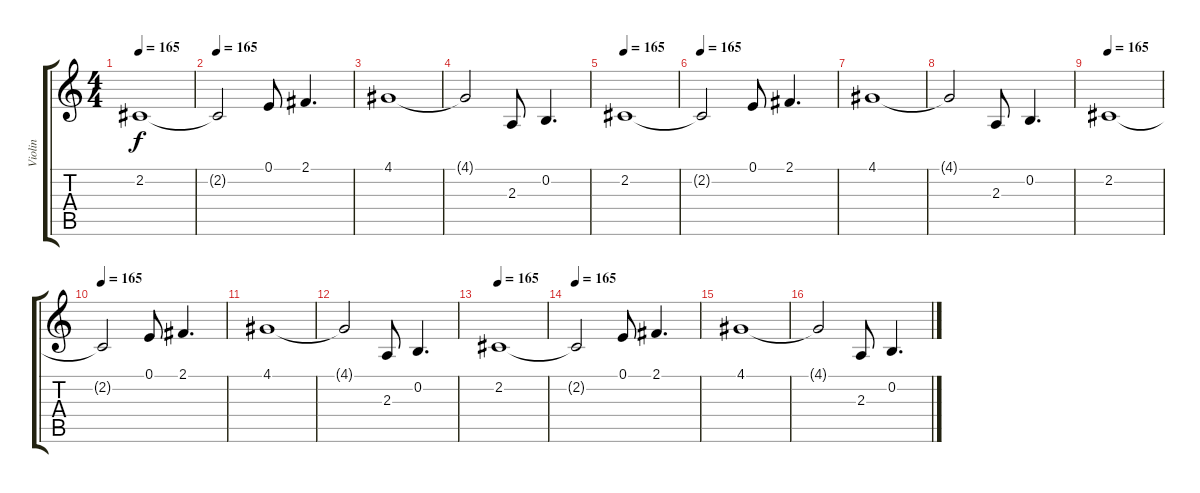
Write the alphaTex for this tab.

\track ("Violin" "Violin") {instrument stringensemble1}
\staff {score tabs}
\tuning (E4 B3 G3 D3 A2 E2) {hide}
\ts (4 4)
\tempo 165
\clef g2
\ks c
2.2.1{dy f instrument stringensemble1} |
\tempo 165
2.2{t}.2 0.1.8 2.1.4{d} |
4.1.1 |
4.1{t}.2 2.3.8 0.2.4{d} |
\tempo 165
2.2.1 |
\tempo 165
2.2{t}.2 0.1.8 2.1.4{d} |
4.1.1 |
4.1{t}.2 2.3.8 0.2.4{d} |
\tempo 165
2.2.1 |
\tempo 165
2.2{t}.2 0.1.8 2.1.4{d} |
4.1.1 |
4.1{t}.2 2.3.8 0.2.4{d} |
\tempo 165
2.2.1 |
\tempo 165
2.2{t}.2 0.1.8 2.1.4{d} |
4.1.1 |
4.1{t}.2 2.3.8 0.2.4{d}
